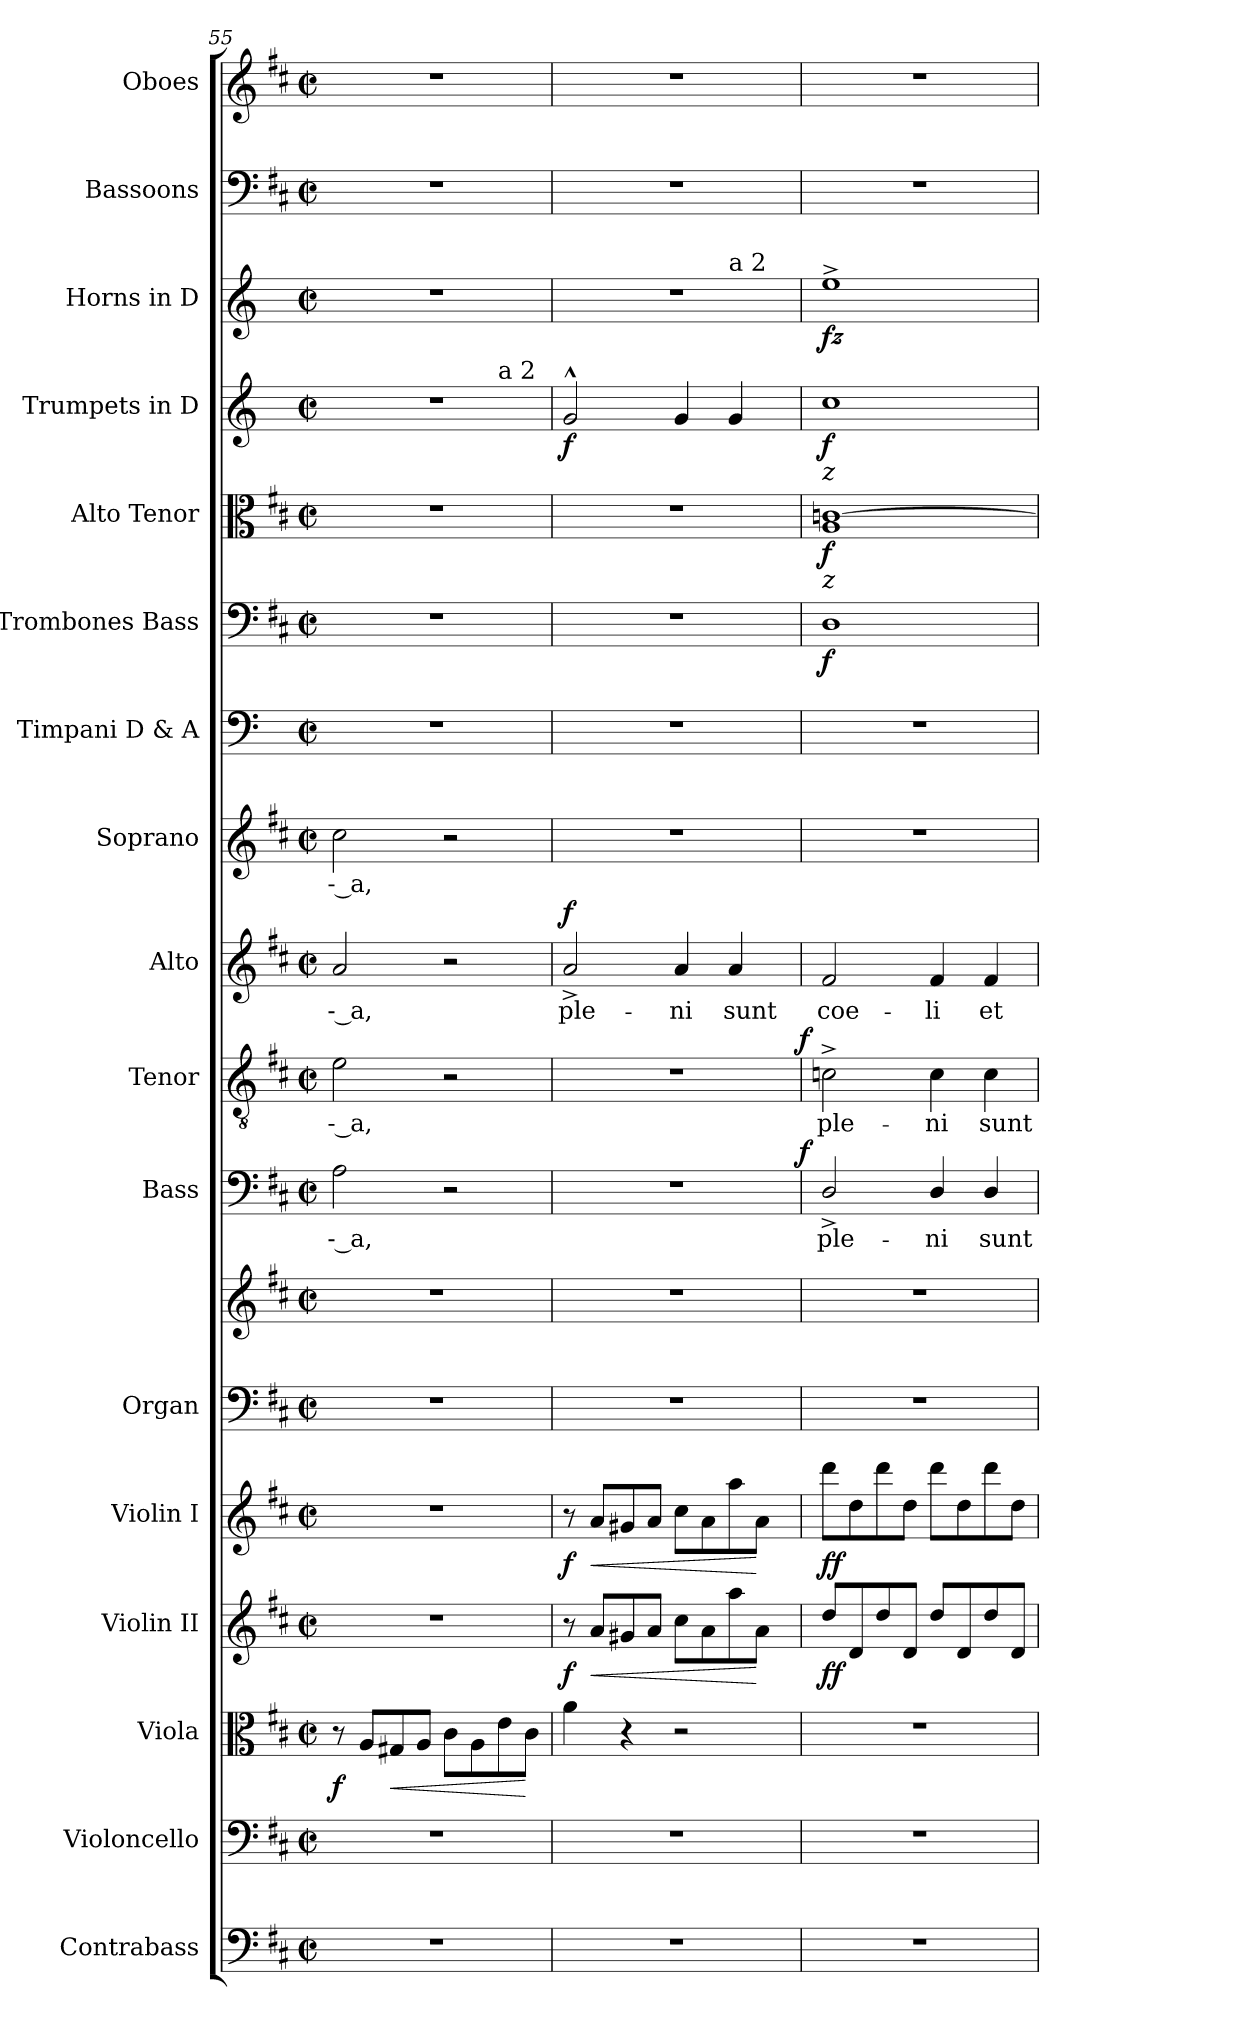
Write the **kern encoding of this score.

**kern	**kern	**kern	**dynam	**kern	**dynam	**kern	**dynam	**kern	**kern	**kern	**text	**dynam	**kern	**text	**dynam	**kern	**text	**dynam	**kern	**text	**kern	**kern	**dynam	**kern	**dynam	**kern	**dynam	**kern	**dynam	**kern	**kern
*part17	*part16	*part15	*part15	*part14	*part14	*part13	*part13	*part12	*part12	*part11	*part11	*part11	*part10	*part10	*part10	*part9	*part9	*part9	*part8	*part8	*part7	*part6	*part6	*part5	*part5	*part4	*part4	*part3	*part3	*part2	*part1
*staff18	*staff17	*staff16	*staff16	*staff15	*staff15	*staff14	*staff14	*staff13	*staff12	*staff11	*staff11	*staff11	*staff10	*staff10	*staff10	*staff9	*staff9	*staff9	*staff8	*staff8	*staff7	*staff6	*staff6	*staff5	*staff5	*staff4	*staff4	*staff3	*staff3	*staff2	*staff1
*I"Contrabass	*I"Violoncello	*I"Viola	*	*I"Violin II	*	*I"Violin I	*	*I"Organ	*	*I"Bass	*	*	*I"Tenor	*	*	*I"Alto	*	*	*I"Soprano	*	*I"Timpani D & A	*I"Trombones  Bass	*	*I"Alto  Tenor	*	*I"Trumpets in D	*	*I"Horns in D	*	*I"Bassoons	*I"Oboes
*I'Cb.	*I'Vc.	*I'Vla.	*	*I'Vln. II	*	*I'Vln. I	*	*I'Org.	*	*I'B.	*	*	*I'T.	*	*	*I'A.	*	*	*I'S.	*	*I'Timp.	*	*	*	*	*	*	*	*	*I'Bsn.	*I'Ob.
!!LO:PB:g=z
*clefF4	*clefF4	*clefC3	*	*clefG2	*	*clefG2	*	*clefF4	*clefG2	*clefF4	*	*	*clefGv2	*	*	*clefG2	*	*	*clefG2	*	*clefF4	*clefF4	*	*clefC3	*	*clefG2	*	*clefG2	*	*clefF4	*clefG2
*ITrd7c12	*	*	*	*	*	*	*	*	*	*	*	*	*ITrd7c12	*	*	*	*	*	*	*	*	*	*	*	*	*ITrd-1c-2	*	*ITrd6c10	*	*	*
*k[f#c#]	*k[f#c#]	*k[f#c#]	*	*k[f#c#]	*	*k[f#c#]	*	*k[f#c#]	*k[f#c#]	*k[f#c#]	*	*	*k[f#c#]	*	*	*k[f#c#]	*	*	*k[f#c#]	*	*k[]	*k[f#c#]	*	*k[f#c#]	*	*k[f#c#]	*	*k[f#c#]	*	*k[f#c#]	*k[f#c#]
*D:	*D:	*D:	*	*D:	*	*D:	*	*D:	*D:	*D:	*	*	*D:	*	*	*D:	*	*	*D:	*	*C:	*D:	*	*D:	*	*D:	*	*D:	*	*D:	*D:
*M2/2	*M2/2	*M2/2	*	*M2/2	*	*M2/2	*	*M2/2	*M2/2	*M2/2	*	*	*M2/2	*	*	*M2/2	*	*	*M2/2	*	*M2/2	*M2/2	*	*M2/2	*	*M2/2	*	*M2/2	*	*M2/2	*M2/2
*met(c|)	*met(c|)	*met(c|)	*	*met(c|)	*	*met(c|)	*	*met(c|)	*met(c|)	*met(c|)	*	*	*met(c|)	*	*	*met(c|)	*	*	*met(c|)	*	*met(c|)	*met(c|)	*	*met(c|)	*	*met(c|)	*	*met(c|)	*	*met(c|)	*met(c|)
=55	=55	=55	=55	=55	=55	=55	=55	=55	=55	=55	=55	=55	=55	=55	=55	=55	=55	=55	=55	=55	=55	=55	=55	=55	=55	=55	=55	=55	=55	=55	=55
!	!	!	!	!	!	!	!	!	!	!	!LO:LY:b:color=#000000	!	!	!	!	!	!	!	!	!	!	!	!	!	!	!	!	!	!	!	!
!	!	!	!	!	!	!	!	!	!	!	!	!	!	!LO:LY:b:color=#000000	!	!	!	!	!	!	!	!	!	!	!	!	!	!	!	!	!
!	!	!	!	!	!	!	!	!	!	!	!	!	!	!	!	!	!LO:LY:b:color=#000000	!	!	!	!	!	!	!	!	!	!	!	!	!	!
!	!	!	!	!	!	!	!	!	!	!	!	!	!	!	!	!	!	!	!	!LO:LY:b:color=#000000	!	!	!	!	!	!	!	!	!	!	!
*	*	*	*	*	*	*	*	*	*	*	*	*	*	*	*	*	*	*	*	*	*	*	*	*	*	*^	*	*	*	*	*
1r	1r	8r	f	1r	.	1r	.	1r	1r	2Ai\	-- a,	.	2Ei\	-- a,	.	2ai/	-- a,	.	2cc#i\	-- a,	1r	1r	.	1r	.	1r	2.ryy	.	1r	.	1r	1r
.	.	8Ai/L	.	.	.	.	.	.	.	.	.	.	.	.	.	.	.	.	.	.	.	.	.	.	.	.	.	.	.	.	.	.
!	!	!	!LO:HP:b	!	!	!	!	!	!	!	!	!	!	!	!	!	!	!	!	!	!	!	!	!	!	!	!	!	!	!	!	!
.	.	8G#Xi/	<	.	.	.	.	.	.	.	.	.	.	.	.	.	.	.	.	.	.	.	.	.	.	.	.	.	.	.	.	.
.	.	8Ai/J	.	.	.	.	.	.	.	.	.	.	.	.	.	.	.	.	.	.	.	.	.	.	.	.	.	.	.	.	.	.
.	.	8c#i\L	.	.	.	.	.	.	.	2r	.	.	2r	.	.	2r	.	.	2r	.	.	.	.	.	.	.	.	.	.	.	.	.
.	.	8Ai\	.	.	.	.	.	.	.	.	.	.	.	.	.	.	.	.	.	.	.	.	.	.	.	.	.	.	.	.	.	.
!	!	!	!	!	!	!	!	!	!	!	!	!	!	!	!	!	!	!	!	!	!	!	!	!	!	!	!LO:TX:a:t=a 2	!	!	!	!	!
.	.	8ei\	.	.	.	.	.	.	.	.	.	.	.	.	.	.	.	.	.	.	.	.	.	.	.	.	4ryy	.	.	.	.	.
.	.	8c#i\J	[	.	.	.	.	.	.	.	.	.	.	.	.	.	.	.	.	.	.	.	.	.	.	.	.	.	.	.	.	.
*	*	*	*	*	*	*	*	*	*	*	*	*	*	*	*	*	*	*	*	*	*	*	*	*	*	*v	*v	*	*	*	*	*
=56	=56	=56	=56	=56	=56	=56	=56	=56	=56	=56	=56	=56	=56	=56	=56	=56	=56	=56	=56	=56	=56	=56	=56	=56	=56	=56	=56	=56	=56	=56	=56
*	*	*	*	*	*	*	*	*	*	*	*	*	*	*	*	*	*	*	*	*	*	*	*	*	*	*^	*	*	*	*	*
!	!	!	!	!	!	!	!	!	!	!	!	!	!	!	!	!	!LO:LY:b:color=#000000	!	!	!	!	!	!	!	!	!	!	!	!	!	!	!
*	*	*	*	*	*	*	*	*	*	*^	*	*	*^	*	*	*	*	*	*	*	*	*	*	*	*	*v	*v	*	*^	*	*	*
1r	1r	4ai\	.	8r	f	8r	f	1r	1r	1r	2ryy	.	.	1r	2ryy	.	.	2a^i/	ple-	f	1r	.	1r	1r	.	1r	.	2a^^i/	f	1r	2.ryy	.	1r	1r
!	!	!	!	!	!LO:HP:b	!	!LO:HP:b	!	!	!	!	!	!	!	!	!	!	!	!	!	!	!	!	!	!	!	!	!	!	!	!	!	!	!
.	.	.	.	8ai/L	<	8ai/L	<	.	.	.	.	.	.	.	.	.	.	.	.	.	.	.	.	.	.	.	.	.	.	.	.	.	.	.
.	.	4r	.	8g#Xi/	.	8g#Xi/	.	.	.	.	.	.	.	.	.	.	.	.	.	.	.	.	.	.	.	.	.	.	.	.	.	.	.	.
.	.	.	.	8ai/J	.	8ai/J	.	.	.	.	.	.	.	.	.	.	.	.	.	.	.	.	.	.	.	.	.	.	.	.	.	.	.	.
!	!	!	!	!	!	!	!	!	!	!	!	!	!	!	!	!	!	!	!LO:LY:b:color=#000000	!	!	!	!	!	!	!	!	!	!	!	!	!	!	!
.	.	2r	.	8cc#i\L	.	8cc#i\L	.	.	.	.	4ryy	.	.	.	4ryy	.	.	4ai/	-ni	.	.	.	.	.	.	.	.	4ai/	.	.	.	.	.	.
.	.	.	.	8ai\	.	8ai\	.	.	.	.	.	.	.	.	.	.	.	.	.	.	.	.	.	.	.	.	.	.	.	.	.	.	.	.
!	!	!	!	!	!	!	!	!	!	!	!	!	!	!	!	!	!	!	!	!	!	!	!	!	!	!	!	!	!	!	!LO:TX:a:t=a 2	!	!	!
!	!	!	!	!	!	!	!	!	!	!	!	!	!	!	!	!	!	!	!LO:LY:b:color=#000000	!	!	!	!	!	!	!	!	!	!	!	!	!	!	!
.	.	.	.	8aai\	.	8aai\	.	.	.	.	8ryy	.	.	.	8ryy	.	.	4ai/	sunt	.	.	.	.	.	.	.	.	4ai/	.	.	4ryy	.	.	.
.	.	.	.	8ai\J	[	8ai\J	[	.	.	.	16ryy	.	.	.	16ryy	.	.	.	.	.	.	.	.	.	.	.	.	.	.	.	.	.	.	.
.	.	.	.	.	.	.	.	.	.	.	32ryy	.	.	.	32ryy	.	.	.	.	.	.	.	.	.	.	.	.	.	.	.	.	.	.	.
.	.	.	.	.	.	.	.	.	.	.	64ryy	.	.	.	64ryy	.	.	.	.	.	.	.	.	.	.	.	.	.	.	.	.	.	.	.
.	.	.	.	.	.	.	.	.	.	.	128...ryy	.	.	.	128...ryy	.	.	.	.	.	.	.	.	.	.	.	.	.	.	.	.	.	.	.
.	.	.	.	.	.	.	.	.	.	.	1024ryy	.	f	.	1024ryy	.	f	.	.	.	.	.	.	.	.	.	.	.	.	.	.	.	.	.
*	*	*	*	*	*	*	*	*	*	*v	*v	*	*	*	*	*	*	*	*	*	*	*	*	*	*	*	*	*	*	*v	*v	*	*	*
*	*	*	*	*	*	*	*	*	*	*	*	*	*v	*v	*	*	*	*	*	*	*	*	*	*	*	*	*	*	*	*	*	*
=57	=57	=57	=57	=57	=57	=57	=57	=57	=57	=57	=57	=57	=57	=57	=57	=57	=57	=57	=57	=57	=57	=57	=57	=57	=57	=57	=57	=57	=57	=57	=57
*	*	*	*	*	*	*	*	*	*	*^	*	*	*^	*	*	*	*	*	*	*	*	*	*	*	*	*	*	*^	*	*	*
!	!	!	!	!	!	!	!	!	!	!	!	!LO:LY:b:color=#000000	!	!	!	!	!	!	!	!	!	!	!	!	!	!	!	!	!	!	!	!	!	!
*	*	*	*	*	*	*	*	*	*	*v	*v	*	*	*	*	*	*	*	*	*	*	*	*	*	*	*	*	*	*	*v	*v	*	*	*
*	*	*	*	*	*	*	*	*	*	*	*	*	*v	*v	*	*	*	*	*	*	*	*	*	*	*	*	*	*	*	*	*	*
*	*	*	*	*	*	*	*	*	*	*^	*	*	*^	*	*	*	*	*	*	*	*	*	*	*	*	*	*	*^	*	*	*
!	!	!	!	!	!	!	!	!	!	!	!	!	!	!	!	!LO:LY:b:color=#000000	!	!	!	!	!	!	!	!	!	!	!	!	!	!	!	!	!	!
*	*	*	*	*	*	*	*	*	*	*v	*v	*	*	*	*	*	*	*	*	*	*	*	*	*	*	*	*	*	*	*v	*v	*	*	*
*	*	*	*	*	*	*	*	*	*	*	*	*	*v	*v	*	*	*	*	*	*	*	*	*	*	*	*	*	*	*	*	*	*
*	*	*	*	*	*	*	*	*	*	*^	*	*	*^	*	*	*	*	*	*	*	*	*	*	*	*	*	*	*^	*	*	*
!	!	!	!	!	!	!	!	!	!	!	!	!	!	!	!	!	!	!	!	!	!	!	!	!	!	!	!	!LO:TX:b:i:t=z	!	!	!	!	!	!
!	!	!	!	!	!	!	!	!	!	!	!	!	!	!	!	!	!	!	!	!	!	!	!	!	!	!LO:TX:b:i:t=z	!	!	!	!	!	!	!	!
!	!	!	!	!	!	!	!	!	!	!	!	!	!	!	!	!	!	!	!LO:LY:b:color=#000000	!	!	!	!	!	!	!	!	!	!	!	!	!	!	!
*	*	*	*	*	*	*	*	*	*	*v	*v	*	*	*	*	*	*	*	*	*	*	*	*	*	*	*	*	*	*	*v	*v	*	*	*
*	*	*	*	*	*	*	*	*	*	*	*	*	*v	*v	*	*	*	*	*	*	*	*	*	*	*	*	*	*	*	*	*	*
1r	1r	1r	.	8ddi/L	ff	8dddi\L	ff	1r	1r	2D^i/	ple-	.	2Cn^i\	ple-	.	2f#i/	coe-	.	1r	.	1r	1Di	f	1Ai [1cni	f	1ddi	f	1f#^i	fz	1r	1r
.	.	.	.	8di/	.	8ddi\	.	.	.	.	.	.	.	.	.	.	.	.	.	.	.	.	.	.	.	.	.	.	.	.	.
.	.	.	.	8ddi/	.	8dddi\	.	.	.	.	.	.	.	.	.	.	.	.	.	.	.	.	.	.	.	.	.	.	.	.	.
.	.	.	.	8di/J	.	8ddi\J	.	.	.	.	.	.	.	.	.	.	.	.	.	.	.	.	.	.	.	.	.	.	.	.	.
!	!	!	!	!	!	!	!	!	!	!	!LO:LY:b:color=#000000	!	!	!	!	!	!	!	!	!	!	!	!	!	!	!	!	!	!	!	!
!	!	!	!	!	!	!	!	!	!	!	!	!	!	!LO:LY:b:color=#000000	!	!	!	!	!	!	!	!	!	!	!	!	!	!	!	!	!
!	!	!	!	!	!	!	!	!	!	!	!	!	!	!	!	!	!LO:LY:b:color=#000000	!	!	!	!	!	!	!	!	!	!	!	!	!	!
.	.	.	.	8ddi/L	.	8dddi\L	.	.	.	4Di/	-ni	.	4Ci\	-ni	.	4f#i/	-li	.	.	.	.	.	.	.	.	.	.	.	.	.	.
.	.	.	.	8di/	.	8ddi\	.	.	.	.	.	.	.	.	.	.	.	.	.	.	.	.	.	.	.	.	.	.	.	.	.
!	!	!	!	!	!	!	!	!	!	!	!LO:LY:b:color=#000000	!	!	!	!	!	!	!	!	!	!	!	!	!	!	!	!	!	!	!	!
!	!	!	!	!	!	!	!	!	!	!	!	!	!	!LO:LY:b:color=#000000	!	!	!	!	!	!	!	!	!	!	!	!	!	!	!	!	!
!	!	!	!	!	!	!	!	!	!	!	!	!	!	!	!	!	!LO:LY:b:color=#000000	!	!	!	!	!	!	!	!	!	!	!	!	!	!
.	.	.	.	8ddi/	.	8dddi\	.	.	.	4Di/	sunt	.	4Ci\	sunt	.	4f#i/	et	.	.	.	.	.	.	.	.	.	.	.	.	.	.
.	.	.	.	8di/J	.	8ddi\J	.	.	.	.	.	.	.	.	.	.	.	.	.	.	.	.	.	.	.	.	.	.	.	.	.
=	=	=	=	=	=	=	=	=	=	=	=	=	=	=	=	=	=	=	=	=	=	=	=	=	=	=	=	=	=	=	=
*-	*-	*-	*-	*-	*-	*-	*-	*-	*-	*-	*-	*-	*-	*-	*-	*-	*-	*-	*-	*-	*-	*-	*-	*-	*-	*-	*-	*-	*-	*-	*-
